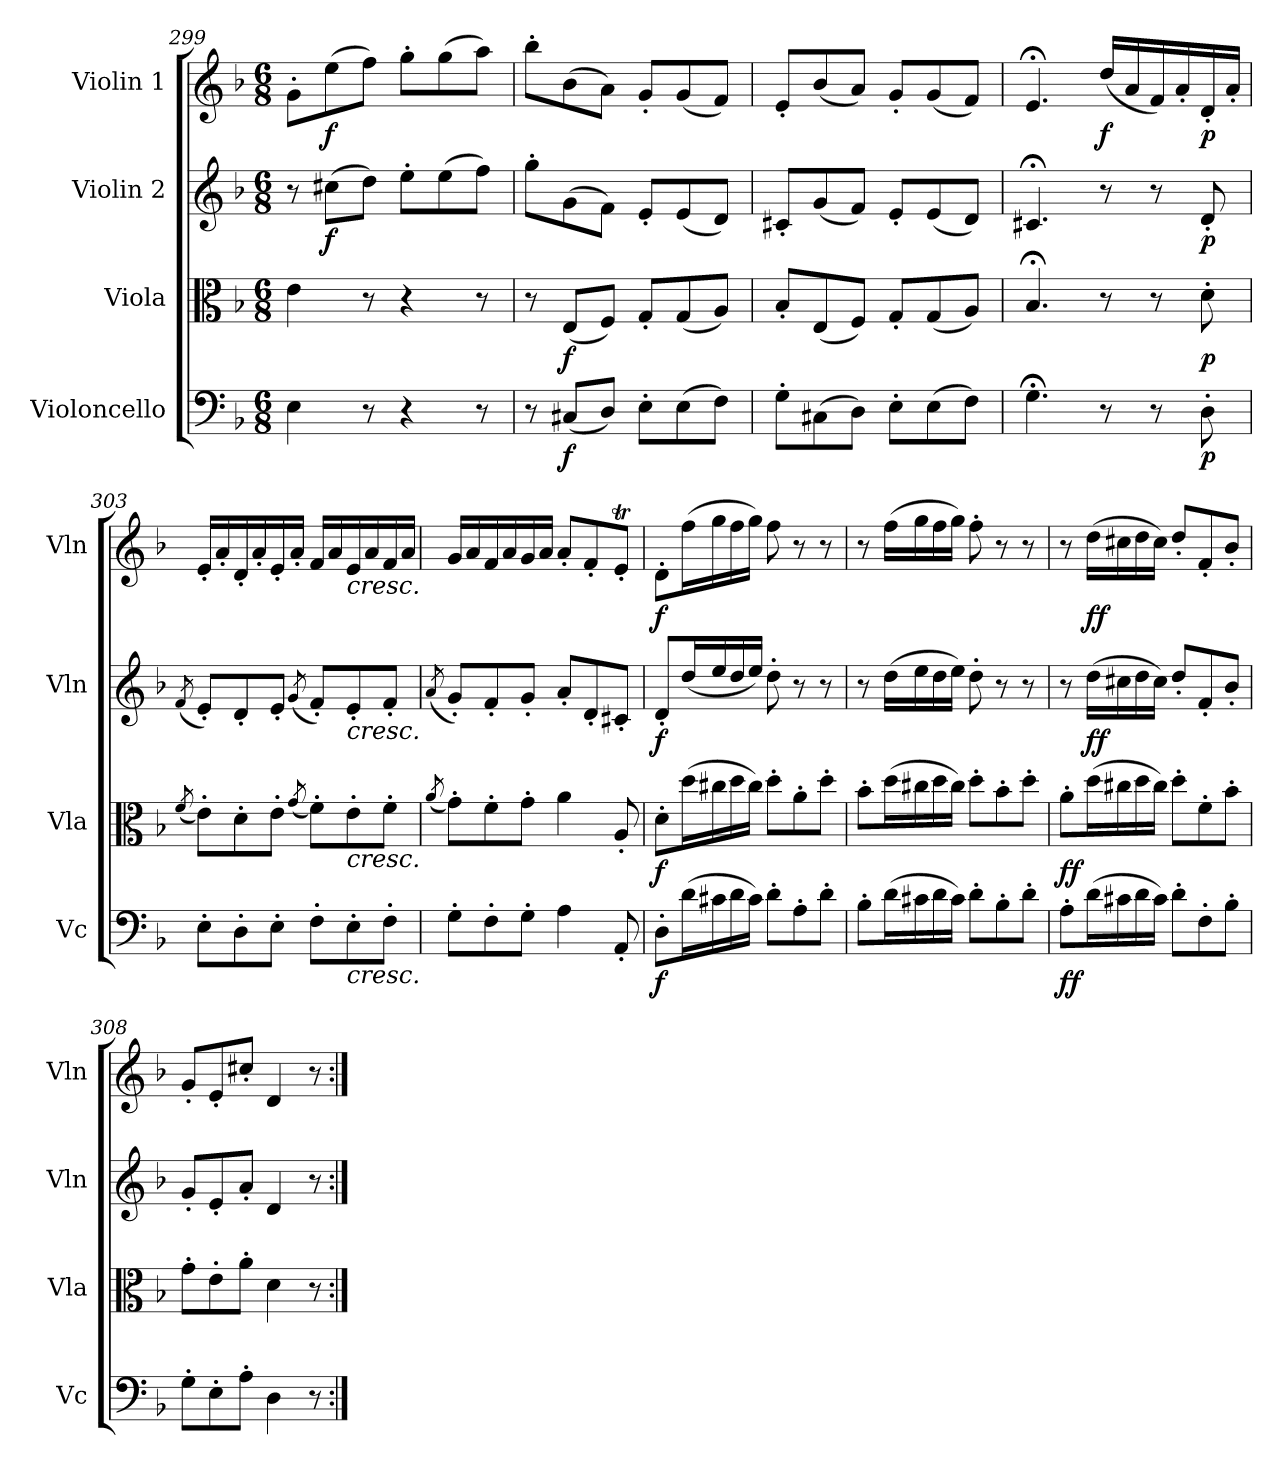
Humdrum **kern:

**kern	**dynam	**kern	**dynam	**kern	**dynam	**kern	**dynam
*part4	*part4	*part3	*part3	*part2	*part2	*part1	*part1
*staff4	*staff4	*staff3	*staff3	*staff2	*staff2	*staff1	*staff1
*I"Violoncello	*	*I"Viola	*	*I"Violin 2	*	*I"Violin 1	*
*I'Vc	*	*I'Vla	*	*I'Vln	*	*I'Vln	*
*clefF4	*	*clefC3	*	*clefG2	*	*clefG2	*
*k[b-]	*	*k[b-]	*	*k[b-]	*	*k[b-]	*
*M6/8	*	*M6/8	*	*M6/8	*	*M6/8	*
=299	=299	=299	=299	=299	=299	=299	=299
4E\	.	4e\	.	8r	.	8g'\L	.
!	!	!	!	!	!LO:DY:b	!	!LO:DY:b
.	.	.	.	(>8cc#X\L	f	(>8ee\	f
8r	.	8r	.	8dd\J)	.	8ff\J)	.
4r	.	4r	.	8ee'\L	.	8gg'\L	.
.	.	.	.	(>8ee\	.	(>8gg\	.
8r	.	8r	.	8ff\J)	.	8aa\J)	.
=300	=300	=300	=300	=300	=300	=300	=300
8r	.	8r	.	8gg'\L	.	8bb-'\L	.
!	!LO:DY:b	!	!LO:DY:b	!	!	!	!
(<8C#X/L	f	(<8E/L	f	(>8g\	.	(>8b-\	.
8D/J)	.	8F/J)	.	8f\J)	.	8a\J)	.
8E'\L	.	8G'/L	.	8e'/L	.	8g'/L	.
(>8E\	.	(<8G/	.	(<8e/	.	(<8g/	.
8F\J)	.	8A/J)	.	8d/J)	.	8f/J)	.
!!LO:LB:g=z
=301	=301	=301	=301	=301	=301	=301	=301
8G'\L	.	8B-'/L	.	8c#X'/L	.	8e'/L	.
(>8C#X\	.	(<8E/	.	(<8g/	.	(<8b-/	.
8D\J)	.	8F/J)	.	8f/J)	.	8a/J)	.
8E'\L	.	8G'/L	.	8e'/L	.	8g'/L	.
(>8E\	.	(<8G/	.	(<8e/	.	(<8g/	.
8F\J)	.	8A/J)	.	8d/J)	.	8f/J)	.
=302	=302	=302	=302	=302	=302	=302	=302
4.G;<\	.	4.B-;</	.	4.c#X;</	.	4.e;</	.
!	!	!	!	!	!	!	!LO:DY:b
8r	.	8r	.	8r	.	(<16dd/LL	f
.	.	.	.	.	.	16a/	.
8r	.	8r	.	8r	.	16f/)	.
.	.	.	.	.	.	16a'/	.
!	!LO:DY:b	!	!LO:DY:b	!	!LO:DY:b	!	!LO:DY:b
8D'\	p	8d'\	p	8d'/	p	16d'/	p
.	.	.	.	.	.	16a'/JJ	.
=303	=303	=303	=303	=303	=303	=303	=303
.	.	(<8qf/	.	(<8qf/	.	.	.
8E'\L	.	8e'\L)	.	8e'/L)	.	16e'/LL	.
.	.	.	.	.	.	16a'/	.
8D'\	.	8d'\	.	8d'/	.	16d'/	.
.	.	.	.	.	.	16a'/	.
8E'\J	.	8e'\J	.	8e'/J	.	16e'/	.
.	.	.	.	.	.	16a'/JJ	.
.	.	(<8qg/	.	(<8qg/	.	.	.
8F'\L	.	8f'\L)	.	8f'/L)	.	16f/LL	.
.	.	.	.	.	.	16a/	.
!	!	!	!	!	!	!LO:TX:b:i:t=cresc.	!
!	!	!	!	!LO:TX:b:i:t=cresc.	!	!	!
!	!	!LO:TX:b:i:t=cresc.	!	!	!	!	!
!LO:TX:b:i:t=cresc.	!	!	!	!	!	!	!
8E'\	.	8e'\	.	8e'/	.	16e/	.
.	.	.	.	.	.	16a/	.
8F'\J	.	8f'\J	.	8f'/J	.	16f/	.
.	.	.	.	.	.	16a/JJ	.
!!LO:LB:g=z
=304	=304	=304	=304	=304	=304	=304	=304
.	.	(<8qa/	.	(<8qa/	.	.	.
8G'\L	.	8g'\L)	.	8g'/L)	.	16g/LL	.
.	.	.	.	.	.	16a/	.
8F'\	.	8f'\	.	8f'/	.	16f/	.
.	.	.	.	.	.	16a/	.
8G'\J	.	8g'\J	.	8g'/J	.	16g/	.
.	.	.	.	.	.	16a/JJ	.
4A\	.	4a\	.	8a'/L	.	8a'/L	.
.	.	.	.	8d'/	.	8f'/	.
8AA'/	.	8A'/	.	8c#X'/J	.	8et'/J	.
=305	=305	=305	=305	=305	=305	=305	=305
!	!LO:DY:b	!	!LO:DY:b	!	!LO:DY:b	!	!LO:DY:b
8D'\L	f	8d'\L	f	8d'/L	f	8d'\L	f
(>16d\L	.	(>16dd\L	.	(<16dd/L	.	(>16ff\L	.
16c#X\	.	16cc#X\	.	16ee/	.	16gg\	.
16d\	.	16dd\	.	16dd/	.	16ff\	.
16c#\JJ)	.	16cc#\JJ)	.	16ee/JJ)	.	16gg\JJ)	.
8d'\L	.	8dd'\L	.	8dd'\	.	8ff\	.
8A'\	.	8a'\	.	8r	.	8r	.
8d'\J	.	8dd'\J	.	8r	.	8r	.
!!LO:LB:g=z
=306	=306	=306	=306	=306	=306	=306	=306
8B-'\L	.	8b-'\L	.	8r	.	8r	.
(>16d\L	.	(>16dd\L	.	(>16dd\LL	.	(>16ff\LL	.
16c#X\	.	16cc#X\	.	16ee\	.	16gg\	.
16d\	.	16dd\	.	16dd\	.	16ff\	.
16c#\JJ)	.	16cc#\JJ)	.	16ee\JJ)	.	16gg\JJ)	.
8d'\L	.	8dd'\L	.	8dd'\	.	8ff'\	.
8B-'\	.	8b-'\	.	8r	.	8r	.
8d'\J	.	8dd'\J	.	8r	.	8r	.
=307	=307	=307	=307	=307	=307	=307	=307
!	!LO:DY:b	!	!LO:DY:b	!	!	!	!
8A'\L	ff	8a'\L	ff	8r	.	8r	.
!	!	!	!	!	!LO:DY:b	!	!LO:DY:b
(>16d\L	.	(>16dd\L	.	(>16dd\LL	ff	(>16dd\LL	ff
16c#X\	.	16cc#X\	.	16cc#X\	.	16cc#X\	.
16d\	.	16dd\	.	16dd\	.	16dd\	.
16c#\JJ)	.	16cc#\JJ)	.	16cc#\JJ)	.	16cc#\JJ)	.
8d'\L	.	8dd'\L	.	8dd'/L	.	8dd'/L	.
8F'\	.	8f'\	.	8f'/	.	8f'/	.
8B-'\J	.	8b-'\J	.	8b-'/J	.	8b-'/J	.
=308	=308	=308	=308	=308	=308	=308	=308
8G'\L	.	8g'\L	.	8g'/L	.	8g'/L	.
8E'\	.	8e'\	.	8e'/	.	8e'/	.
8A'\J	.	8a'\J	.	8a'/J	.	8cc#X'/J	.
4D\	.	4d\	.	4d/	.	4d/	.
8r	.	8r	.	8r	.	8r	.
=:|!	=:|!	=:|!	=:|!	=:|!	=:|!	=:|!	=:|!
*-	*-	*-	*-	*-	*-	*-	*-
